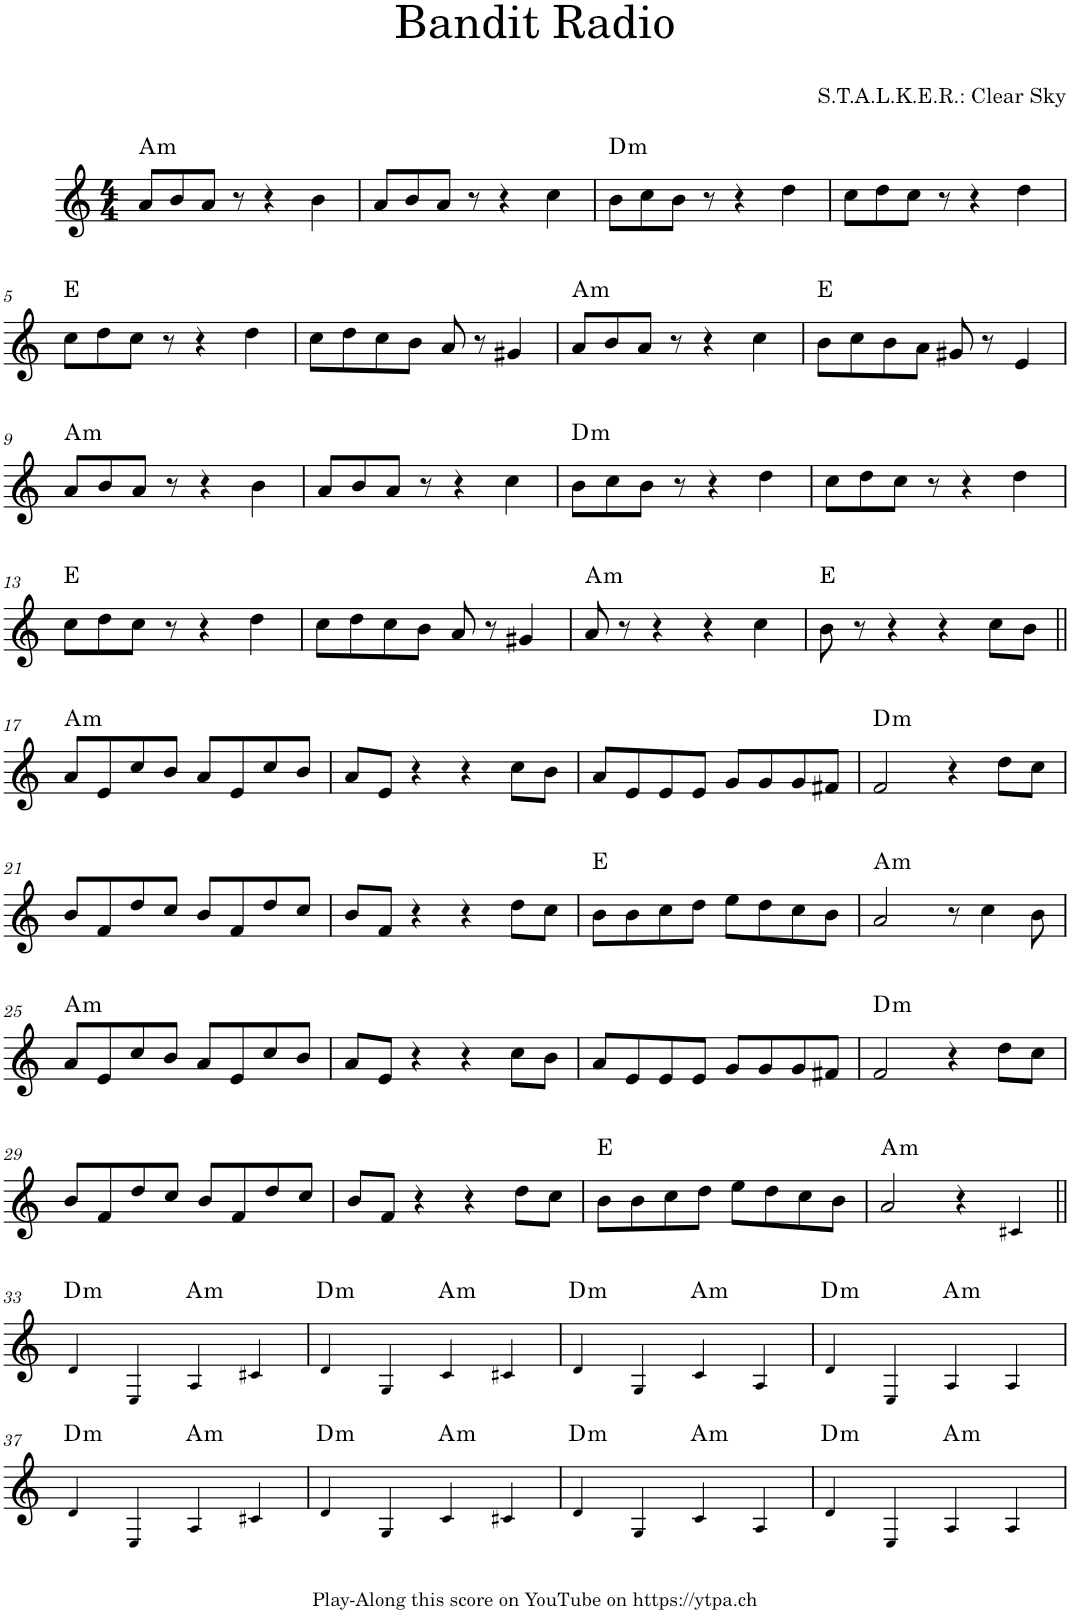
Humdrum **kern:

**kern	**harte
*part1	*part1
*staff1	*
*I"Piano	*
*I'Pno.	*
*clefG2	*
*k[]	*
*M4/4	*
=1	=1
!	!LO:H:kt=m
8a/L	A:min
8b/	.
8a/J	.
8r	.
4r	.
4b\	.
=2	=2
8a/L	.
8b/	.
8a/J	.
8r	.
4r	.
4cc\	.
=3	=3
!	!LO:H:kt=m
8b\L	D:min
8cc\	.
8b\J	.
8r	.
4r	.
4dd\	.
=4	=4
8cc\L	.
8dd\	.
8cc\J	.
8r	.
4r	.
4dd\	.
!!LO:LB:g=z
=5	=5
8cc\L	E:maj
8dd\	.
8cc\J	.
8r	.
4r	.
4dd\	.
=6	=6
8cc\L	.
8dd\	.
8cc\	.
8b\J	.
8a/	.
8r	.
4g#X/	.
=7	=7
!	!LO:H:kt=m
8a/L	A:min
8b/	.
8a/J	.
8r	.
4r	.
4cc\	.
=8	=8
8b\L	E:maj
8cc\	.
8b\	.
8a\J	.
8g#X/	.
8r	.
4e/	.
!!LO:LB:g=z
=9	=9
!	!LO:H:kt=m
8a/L	A:min
8b/	.
8a/J	.
8r	.
4r	.
4b\	.
=10	=10
8a/L	.
8b/	.
8a/J	.
8r	.
4r	.
4cc\	.
=11	=11
!	!LO:H:kt=m
8b\L	D:min
8cc\	.
8b\J	.
8r	.
4r	.
4dd\	.
=12	=12
8cc\L	.
8dd\	.
8cc\J	.
8r	.
4r	.
4dd\	.
!!LO:LB:g=z
=13	=13
8cc\L	E:maj
8dd\	.
8cc\J	.
8r	.
4r	.
4dd\	.
=14	=14
8cc\L	.
8dd\	.
8cc\	.
8b\J	.
8a/	.
8r	.
4g#X/	.
=15	=15
!	!LO:H:kt=m
8a/	A:min
8r	.
4r	.
4r	.
4cc\	.
=16	=16
8b\	E:maj
8r	.
4r	.
4r	.
8cc\L	.
8b\J	.
!!LO:LB:g=z
=17||	=17||
!	!LO:H:kt=m
8a/L	A:min
8e/	.
8cc/	.
8b/J	.
8a/L	.
8e/	.
8cc/	.
8b/J	.
=18	=18
8a/L	.
8e/J	.
4r	.
4r	.
8cc\L	.
8b\J	.
=19	=19
8a/L	.
8e/	.
8e/	.
8e/J	.
8g/L	.
8g/	.
8g/	.
8f#X/J	.
=20	=20
!	!LO:H:kt=m
2f/	D:min
4r	.
8dd\L	.
8cc\J	.
!!LO:LB:g=z
=21	=21
8b/L	.
8f/	.
8dd/	.
8cc/J	.
8b/L	.
8f/	.
8dd/	.
8cc/J	.
=22	=22
8b/L	.
8f/J	.
4r	.
4r	.
8dd\L	.
8cc\J	.
=23	=23
8b\L	E:maj
8b\	.
8cc\	.
8dd\J	.
8ee\L	.
8dd\	.
8cc\	.
8b\J	.
=24	=24
!	!LO:H:kt=m
2a/	A:min
8r	.
4cc\	.
8b\	.
!!LO:LB:g=z
=25	=25
!	!LO:H:kt=m
8a/L	A:min
8e/	.
8cc/	.
8b/J	.
8a/L	.
8e/	.
8cc/	.
8b/J	.
=26	=26
8a/L	.
8e/J	.
4r	.
4r	.
8cc\L	.
8b\J	.
=27	=27
8a/L	.
8e/	.
8e/	.
8e/J	.
8g/L	.
8g/	.
8g/	.
8f#X/J	.
=28	=28
!	!LO:H:kt=m
2f/	D:min
4r	.
8dd\L	.
8cc\J	.
!!LO:LB:g=z
=29	=29
8b/L	.
8f/	.
8dd/	.
8cc/J	.
8b/L	.
8f/	.
8dd/	.
8cc/J	.
=30	=30
8b/L	.
8f/J	.
4r	.
4r	.
8dd\L	.
8cc\J	.
=31	=31
8b\L	E:maj
8b\	.
8cc\	.
8dd\J	.
8ee\L	.
8dd\	.
8cc\	.
8b\J	.
=32	=32
!	!LO:H:kt=m
2a/	A:min
4r	.
4c#X!/	.
!!LO:LB:g=z
=33||	=33||
!	!LO:H:kt=m
4d!/	D:min
4E!/	.
!	!LO:H:kt=m
4A!/	A:min
4c#X!/	.
=34	=34
!	!LO:H:kt=m
4d!/	D:min
4G!/	.
!	!LO:H:kt=m
4c!/	A:min
4c#X!/	.
=35	=35
!	!LO:H:kt=m
4d!/	D:min
4G!/	.
!	!LO:H:kt=m
4c!/	A:min
4A!/	.
=36	=36
!	!LO:H:kt=m
4d!/	D:min
4E!/	.
!	!LO:H:kt=m
4A!/	A:min
4A!/	.
!!LO:LB:g=z
=37	=37
!	!LO:H:kt=m
4d!/	D:min
4E!/	.
!	!LO:H:kt=m
4A!/	A:min
4c#X!/	.
=38	=38
!	!LO:H:kt=m
4d!/	D:min
4G!/	.
!	!LO:H:kt=m
4c!/	A:min
4c#X!/	.
=39	=39
!	!LO:H:kt=m
4d!/	D:min
4G!/	.
!	!LO:H:kt=m
4c!/	A:min
4A!/	.
=40	=40
!	!LO:H:kt=m
4d!/	D:min
4E!/	.
!	!LO:H:kt=m
4A!/	A:min
4A!/	.
=	=
*-	*-
